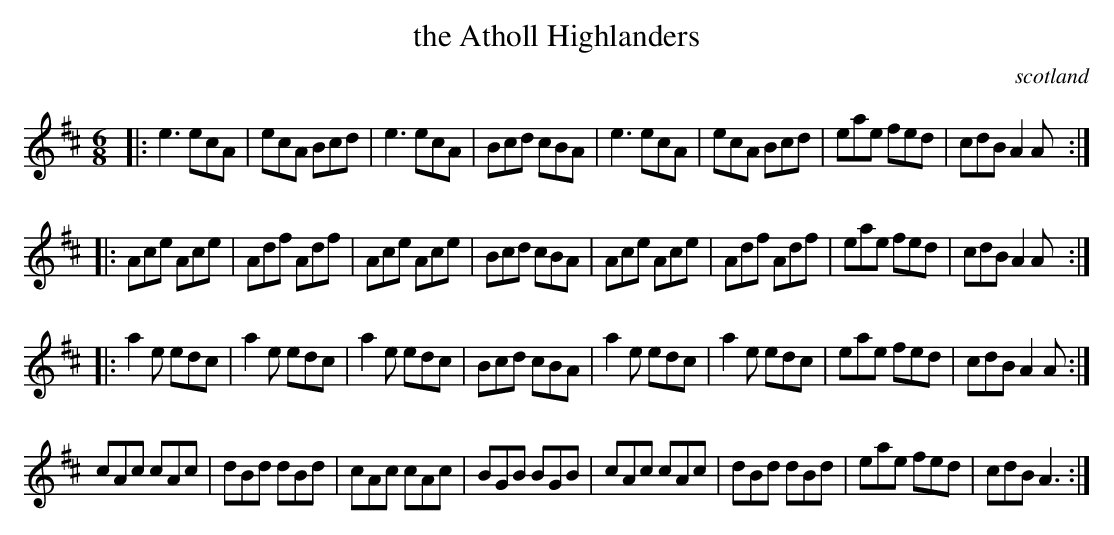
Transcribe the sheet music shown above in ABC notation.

X:1
T:the Atholl Highlanders
O:scotland
M:6/8
K:Amix
|: e3 ecA | ecA Bcd | e3 ecA | Bcd cBA |\
e3 ecA | ecA Bcd | eae fed | cdB A2A :|
|: Ace Ace | Adf Adf | Ace Ace | Bcd cBA |\
Ace Ace | Adf Adf | eae fed | cdB A2A :|
|:a2e edc | a2e edc | a2e edc | Bcd cBA |\
a2e edc | a2e edc | eae fed | cdB A2A :|
cAc cAc | dBd dBd | cAc cAc | BGB BGB |\
cAc cAc | dBd dBd | eae fed | cdB A3 :|
